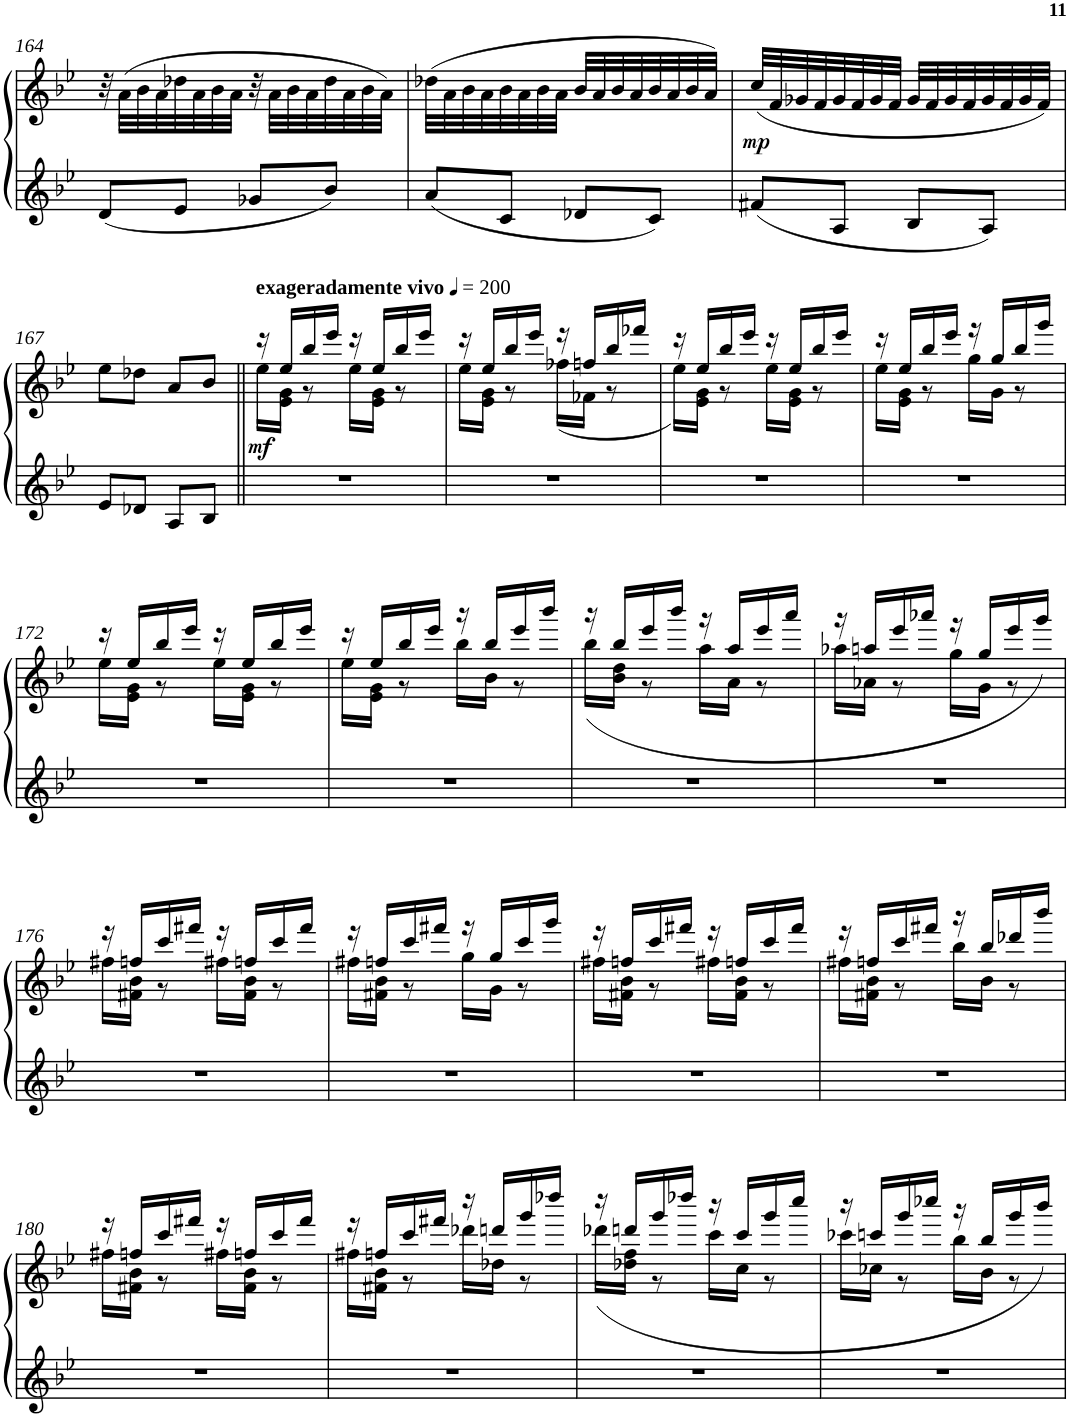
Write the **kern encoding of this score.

**kern	**kern	**dynam
*part1	*part1	*part1
*staff2	*staff1	*staff1/2
*I"Piano	*	*
*I'Pno	*	*
!!LO:PB:g=z
*clefG2	*clefG2	*
*k[b-e-]	*k[b-e-]	*
*B-:	*B-:	*
*M2/4	*M2/4	*
=164	=164	=164
8d/L	32r	.
.	(>32a\LLL	.
.	32b-\	.
.	32a\	.
8e-/J	32dd-X\	.
.	32a\	.
.	32b-\	.
.	32a\JJJ	.
8g-X/L	32r	.
.	32a\LLL	.
.	32b-\	.
.	32a\	.
8b-/J	32dd-\	.
.	32a\	.
.	32b-\	.
.	32a\JJJ)	.
=165	=165	=165
8a/L	(>32dd-X\LLL	.
.	32a\	.
.	32b-\	.
.	32a\	.
8c/J	32b-\	.
.	32a\	.
.	32b-\	.
.	32a\JJJ	.
8d-X/L	32b-/LLL	.
.	32a/	.
.	32b-/	.
.	32a/	.
8c/J	32b-/	.
.	32a/	.
.	32b-/	.
.	32a/JJJ)	.
=166	=166	=166
!	!	!LO:DY:b
8f#X/L	(<32cc/LLL	mp
.	32f/	.
.	32g-X/	.
.	32f/	.
8A/J	32g-/	.
.	32f/	.
.	32g-/	.
.	32f/JJJ	.
8B-/L	32g-/LLL	.
.	32f/	.
.	32g-/	.
.	32f/	.
8A/J	32g-/	.
.	32f/	.
.	32g-/	.
.	32f/JJJ)	.
!!LO:LB:g=z
=167	=167	=167
8e-/L	8ee-\L	.
8d-X/J	8dd-X\J	.
8A/L	8a/L	.
8B-/J	8b-/J	.
=168||	=168||	=168||
*	*MM200	*
*	*^	*
!	!LO:TX:a:B:t=exageradamente vivo	!	!
!	!	!	!LO:DY:a=2
2r	16r	16ee-\LL	mf
.	16ee-/LL	16e-\ 16g\JJ	.
.	16bb-/	8r	.
.	16eee-/JJ	.	.
.	16r	16ee-\LL	.
.	16ee-/LL	16e-\ 16g\JJ	.
.	16bb-/	8r	.
.	16eee-/JJ	.	.
=169	=169	=169	=169
2r	16r	16ee-\LL	.
.	16ee-/LL	16e-\ 16g\JJ	.
.	16bb-/	8r	.
.	16eee-/JJ	.	.
.	16r	(<16ff-X\LL	.
.	16ffn/LL	16f-X\JJ	.
.	16bb-/	8r	.
.	16fff-X/JJ	.	.
=170	=170	=170	=170
2r	16r	16ee-\LL)	.
.	16ee-/LL	16e-\ 16g\JJ	.
.	16bb-/	8r	.
.	16eee-/JJ	.	.
.	16r	16ee-\LL	.
.	16ee-/LL	16e-\ 16g\JJ	.
.	16bb-/	8r	.
.	16eee-/JJ	.	.
=171	=171	=171	=171
2r	16r	16ee-\LL	.
.	16ee-/LL	16e-\ 16g\JJ	.
.	16bb-/	8r	.
.	16eee-/JJ	.	.
.	16r	16gg\LL	.
.	16gg/LL	16g\JJ	.
.	16bb-/	8r	.
.	16ggg/JJ	.	.
!!LO:LB:g=z	!!
=172	=172	=172	=172
2r	16r	16ee-\LL	.
.	16ee-/LL	16e-\ 16g\JJ	.
.	16bb-/	8r	.
.	16eee-/JJ	.	.
.	16r	16ee-\LL	.
.	16ee-/LL	16e-\ 16g\JJ	.
.	16bb-/	8r	.
.	16eee-/JJ	.	.
=173	=173	=173	=173
2r	16r	16ee-\LL	.
.	16ee-/LL	16e-\ 16g\JJ	.
.	16bb-/	8r	.
.	16eee-/JJ	.	.
.	16r	16bb-\LL	.
.	16bb-/LL	16b-\JJ	.
.	16eee-/	8r	.
.	16bbb-/JJ	.	.
=174	=174	=174	=174
2r	16r	(<16bb-\LL	.
.	16bb-/LL	16b-\ 16dd\JJ	.
.	16eee-/	8r	.
.	16bbb-/JJ	.	.
.	16r	16aa\LL	.
.	16aa/LL	16a\JJ	.
.	16eee-/	8r	.
.	16aaa/JJ	.	.
=175	=175	=175	=175
2r	16r	16aa-X\LL	.
.	16aan/LL	16a-X\JJ	.
.	16eee-/	8r	.
.	16aaa-X/JJ	.	.
.	16r	16gg\LL	.
.	16gg/LL	16g\JJ	.
.	16eee-/	8r	.
.	16ggg/JJ)	.	.
!!LO:LB:g=z	!!
=176	=176	=176	=176
2r	16r	16ff#X\LL	.
.	16ffn/LL	16f#X\ 16b-\JJ	.
.	16ccc/	8r	.
.	16fff#X/JJ	.	.
.	16r	16ff#X\LL	.
.	16ffn/LL	16f#\ 16b-\JJ	.
.	16ccc/	8r	.
.	16fff#/JJ	.	.
=177	=177	=177	=177
2r	16r	16ff#X\LL	.
.	16ffn/LL	16f#X\ 16b-\JJ	.
.	16ccc/	8r	.
.	16fff#X/JJ	.	.
.	16r	16gg\LL	.
.	16gg/LL	16g\JJ	.
.	16ccc/	8r	.
.	16ggg/JJ	.	.
=178	=178	=178	=178
2r	16r	16ff#X\LL	.
.	16ffn/LL	16f#X\ 16b-\JJ	.
.	16ccc/	8r	.
.	16fff#X/JJ	.	.
.	16r	16ff#X\LL	.
.	16ffn/LL	16f#\ 16b-\JJ	.
.	16ccc/	8r	.
.	16fff#/JJ	.	.
=179	=179	=179	=179
2r	16r	16ff#X\LL	.
.	16ffn/LL	16f#X\ 16b-\JJ	.
.	16ccc/	8r	.
.	16fff#X/JJ	.	.
.	16r	16bb-\LL	.
.	16bb-/LL	16b-\JJ	.
.	16ddd-X/	8r	.
.	16bbb-/JJ	.	.
!!LO:LB:g=z	!!
=180	=180	=180	=180
2r	16r	16ff#X\LL	.
.	16ffn/LL	16f#X\ 16b-\JJ	.
.	16ccc/	8r	.
.	16fff#X/JJ	.	.
.	16r	16ff#X\LL	.
.	16ffn/LL	16f#\ 16b-\JJ	.
.	16ccc/	8r	.
.	16fff#/JJ	.	.
=181	=181	=181	=181
2r	16r	16ff#X\LL	.
.	16ffn/LL	16f#X\ 16b-\JJ	.
.	16ccc/	8r	.
.	16fff#X/JJ	.	.
.	16r	16ddd-X\LL	.
.	16dddn/LL	16dd-X\JJ	.
.	16ggg/	8r	.
.	16dddd-X/JJ	.	.
=182	=182	=182	=182
2r	16r	(<16ddd-X\LL	.
.	16dddn/LL	16dd-X\ 16ff\JJ	.
.	16ggg/	8r	.
.	16dddd-X/JJ	.	.
.	16r	16ccc\LL	.
.	16ccc/LL	16cc\JJ	.
.	16ggg/	8r	.
.	16cccc/JJ	.	.
=183	=183	=183	=183
2r	16r	16ccc-X\LL	.
.	16cccn/LL	16cc-X\JJ	.
.	16ggg/	8r	.
.	16cccc-X/JJ	.	.
.	16r	16bb-\LL	.
.	16bb-/LL	16b-\JJ	.
.	16ggg/	8r	.
.	16bbb-/JJ)	.	.
*	*v	*v	*
=	=	=
*-	*-	*-
